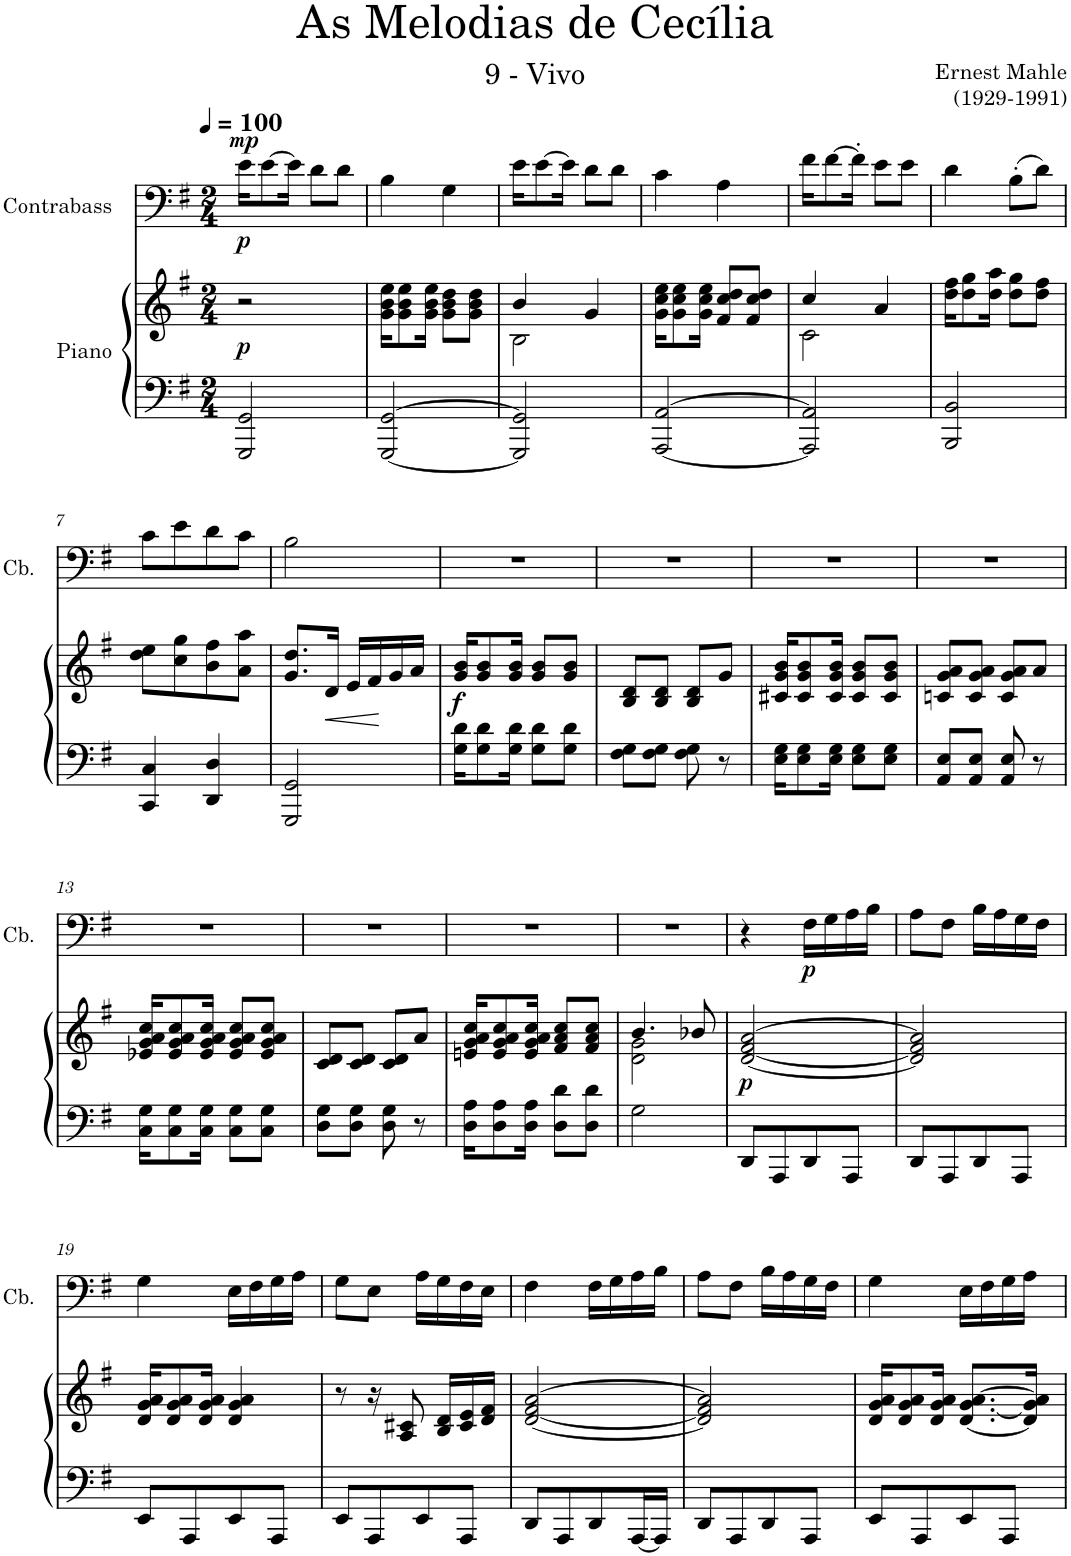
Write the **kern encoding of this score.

**kern	**kern	**dynam	**kern	**dynam
*part2	*part2	*part2	*part1	*part1
*staff3	*staff2	*staff2/3	*staff1	*staff1
*I"Piano	*	*	*I"Contrabass	*
*I'Pno	*	*	*I'Cb.	*
*clefF4	*clefG2	*	*clefF4	*
*	*	*	*Trd7c12	*
*k[f#]	*k[f#]	*	*k[f#]	*
*M2/4	*M2/4	*	*M2/4	*
*MM100	*MM100	*	*MM100	*
=1	=1	=1	=1	=1
!	!	!LO:DY:a=2	!	!LO:DY:a
!	!	!	!	!LO:DY:n=1:b
2GGG/ 2GG/	2r	p	16e\KL	mp p
.	.	.	[>8e\	.
.	.	.	16e\Jk]	.
.	.	.	8d\L	.
.	.	.	8d\J	.
=2	=2	=2	=2	=2
[2GGG/ [2GG/	16g\ 16b\ 16ee\KL	.	4B\	.
.	8g\ 8b\ 8ee\	.	.	.
.	16g\ 16b\ 16ee\Jk	.	.	.
.	8g\ 8b\ 8dd\L	.	4G\	.
.	8g\ 8b\ 8dd\J	.	.	.
=3	=3	=3	=3	=3
*	*^	*	*	*
2GGG/] 2GG/]	4b/	2B\	.	16e\KL	.
.	.	.	.	[>8e\	.
.	.	.	.	16e\Jk]	.
.	4g/	.	.	8d\L	.
.	.	.	.	8d\J	.
*	*v	*v	*	*	*
=4	=4	=4	=4	=4
[2AAA/ [2AA/	16g\ 16cc\ 16ee\KL	.	4c\	.
.	8g\ 8cc\ 8ee\	.	.	.
.	16g\ 16cc\ 16ee\Jk	.	.	.
.	8f#/ 8cc/ 8dd/L	.	4A\	.
.	8f#/ 8cc/ 8dd/J	.	.	.
=5	=5	=5	=5	=5
*	*^	*	*	*
2AAA/] 2AA/]	4cc/	2c\	.	16f#\KL	.
.	.	.	.	[>8f#\	.
.	.	.	.	16f#'\Jk]	.
.	4a/	.	.	8e\L	.
.	.	.	.	8e\J	.
*	*v	*v	*	*	*
=6	=6	=6	=6	=6
2BBB/ 2BB/	16dd\ 16ff#\KL	.	4d\	.
.	8dd\ 8gg\	.	.	.
.	16dd\ 16aa\Jk	.	.	.
.	8dd\ 8gg\L	.	(>8B'\L	.
.	8dd\ 8ff#\J	.	8d\J)	.
!!LO:LB:g=z
=7	=7	=7	=7	=7
4CC/ 4C/	8dd\ 8ee\L	.	8c\L	.
.	8cc\ 8gg\	.	8e\	.
4DD/ 4D/	8b\ 8ff#\	.	8d\	.
.	8a\ 8aa\J	.	8c\J	.
=8	=8	=8	=8	=8
2GGG/ 2GG/	8.g/ 8.dd/L	.	2B\	.
!	!	!LO:HP:b	!	!
.	16d/Jk	<	.	.
.	16e/LL	.	.	.
.	16f#/	.	.	.
.	16g/	[	.	.
.	16a/JJ	.	.	.
=9	=9	=9	=9	=9
!	!	!LO:DY:b	!	!
16G\ 16d\KL	16g/ 16b/KL	f	2r	.
8G\ 8d\	8g/ 8b/	.	.	.
16G\ 16d\Jk	16g/ 16b/Jk	.	.	.
8G\ 8d\L	8g/ 8b/L	.	.	.
8G\ 8d\J	8g/ 8b/J	.	.	.
=10	=10	=10	=10	=10
8F#\ 8G\L	8B/ 8d/L	.	2r	.
8F#\ 8G\J	8B/ 8d/J	.	.	.
8F#\ 8G\	8B/ 8d/L	.	.	.
8r	8g/J	.	.	.
=11	=11	=11	=11	=11
16E\ 16G\KL	16c#X/ 16g/ 16b/KL	.	2r	.
8E\ 8G\	8c#/ 8g/ 8b/	.	.	.
16E\ 16G\Jk	16c#/ 16g/ 16b/Jk	.	.	.
8E\ 8G\L	8c#/ 8g/ 8b/L	.	.	.
8E\ 8G\J	8c#/ 8g/ 8b/J	.	.	.
=12	=12	=12	=12	=12
8AA/ 8E/L	8cn/ 8g/ 8a/L	.	2r	.
8AA/ 8E/J	8c/ 8g/ 8a/J	.	.	.
8AA/ 8E/	8c/ 8g/ 8a/L	.	.	.
8r	8a/J	.	.	.
!!LO:LB:g=z
=13	=13	=13	=13	=13
16C\ 16G\KL	16e-X/ 16g/ 16a/ 16cc/KL	.	2r	.
8C\ 8G\	8e-/ 8g/ 8a/ 8cc/	.	.	.
16C\ 16G\Jk	16e-/ 16g/ 16a/ 16cc/Jk	.	.	.
8C\ 8G\L	8e-/ 8g/ 8a/ 8cc/L	.	.	.
8C\ 8G\J	8e-/ 8g/ 8a/ 8cc/J	.	.	.
=14	=14	=14	=14	=14
8D\ 8G\L	8c/ 8d/L	.	2r	.
8D\ 8G\J	8c/ 8d/J	.	.	.
8D\ 8G\	8c/ 8d/L	.	.	.
8r	8a/J	.	.	.
=15	=15	=15	=15	=15
16D\ 16A\KL	16en/ 16g/ 16a/ 16cc/KL	.	2r	.
8D\ 8A\	8e/ 8g/ 8a/ 8cc/	.	.	.
16D\ 16A\Jk	16e/ 16g/ 16a/ 16cc/Jk	.	.	.
8D\ 8d\L	8f#/ 8a/ 8cc/L	.	.	.
8D\ 8d\J	8f#/ 8a/ 8cc/J	.	.	.
=16	=16	=16	=16	=16
*	*^	*	*	*
2G\	4.b/	2d\ 2g\	.	2r	.
.	8b-X/	.	.	.	.
*	*v	*v	*	*	*
=17	=17	=17	=17	=17
!	!	!LO:DY:b	!	!
8DD/L	[2d/ [2f#/ [2a/	p	4r	.
8AAA/	.	.	.	.
!	!	!	!	!LO:DY:b
8DD/	.	.	16F#\LL	p
.	.	.	16G\	.
8AAA/J	.	.	16A\	.
.	.	.	16B\JJ	.
=18	=18	=18	=18	=18
8DD/L	2d/] 2f#/] 2a/]	.	8A\L	.
8AAA/	.	.	8F#\J	.
8DD/	.	.	16B\LL	.
.	.	.	16A\	.
8AAA/J	.	.	16G\	.
.	.	.	16F#\JJ	.
!!LO:LB:g=z
=19	=19	=19	=19	=19
8EE/L	16d/ 16g/ 16a/KL	.	4G\	.
.	8d/ 8g/ 8a/	.	.	.
8AAA/	.	.	.	.
.	16d/ 16g/ 16a/Jk	.	.	.
8EE/	4d/ 4g/ 4a/	.	16E\LL	.
.	.	.	16F#\	.
8AAA/J	.	.	16G\	.
.	.	.	16A\JJ	.
=20	=20	=20	=20	=20
8EE/L	8r	.	8G\L	.
8AAA/	16r	.	8E\J	.
.	8A/ 8c#X/	.	.	.
8EE/	.	.	16A\LL	.
.	16B/ 16d/LL	.	16G\	.
8AAA/J	16c#/ 16e/	.	16F#\	.
.	16d/ 16f#/JJ	.	16E\JJ	.
=21	=21	=21	=21	=21
8DD/L	[2d/ [2f#/ [2a/	.	4F#\	.
8AAA/	.	.	.	.
8DD/	.	.	16F#\LL	.
.	.	.	16G\	.
[16AAA/L	.	.	16A\	.
16AAA/JJ]	.	.	16B\JJ	.
=22	=22	=22	=22	=22
8DD/L	2d/] 2f#/] 2a/]	.	8A\L	.
8AAA/	.	.	8F#\J	.
8DD/	.	.	16B\LL	.
.	.	.	16A\	.
8AAA/J	.	.	16G\	.
.	.	.	16F#\JJ	.
=23	=23	=23	=23	=23
8EE/L	16d/ 16g/ 16a/KL	.	4G\	.
.	8d/ 8g/ 8a/	.	.	.
8AAA/	.	.	.	.
.	16d/ 16g/ 16a/Jk	.	.	.
8EE/	[8.d/ [8.g/ [8.a/L	.	16E\LL	.
.	.	.	16F#\	.
8AAA/J	.	.	16G\	.
.	16d/] 16g/] 16a/]Jk	.	16A\JJ	.
=	=	=	=	=
*-	*-	*-	*-	*-
